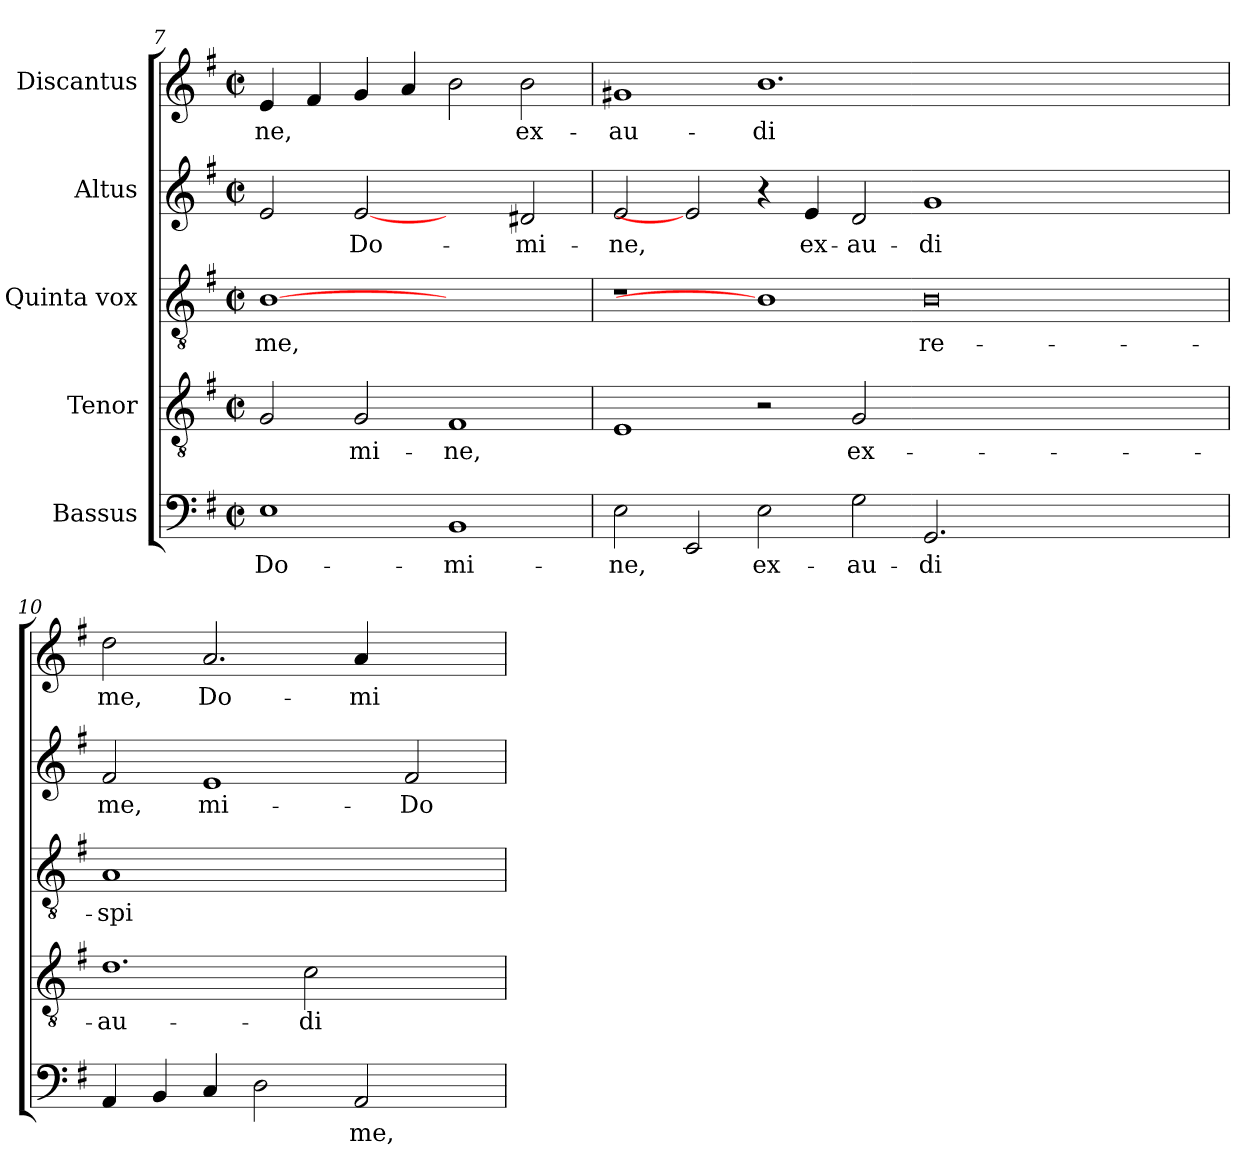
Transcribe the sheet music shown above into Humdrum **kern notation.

**kern	**text	**kern	**text	**kern	**text	**kern	**text	**kern	**text
*part5	*part5	*part4	*part4	*part3	*part3	*part2	*part2	*part1	*part1
*staff5	*staff5	*staff4	*staff4	*staff3	*staff3	*staff2	*staff2	*staff1	*staff1
*I"Bassus	*	*I"Tenor	*	*I"Quinta vox	*	*I"Altus	*	*I"Discantus	*
!!LO:LB:g=z
*clefF4	*	*clefGv2	*	*clefGv2	*	*clefG2	*	*clefG2	*
*k[f#]	*	*k[f#]	*	*k[f#]	*	*k[f#]	*	*k[f#]	*
*G:	*	*G:	*	*G:	*	*G:	*	*G:	*
*M2/2	*	*M2/2	*	*M2/2	*	*M2/2	*	*M2/2	*
*met(c|)	*	*met(c|)	*	*met(c|)	*	*met(c|)	*	*met(c|)	*
=7	=7	=7	=7	=7	=7	=7	=7	=7	=7
!	!LO:LY:b:cj	!	!	!	!LO:LY:b:cj	!	!LO:LY:b	!	!LO:LY:b:cj
1E	Do-	2G/	.	[1B	me,	2e/	.	4e/	-ne,
.	.	.	.	.	.	.	.	4f#/	.
!	!	!	!LO:LY:b:cj	!	!	!	!LO:LY:b:cj	!	!
.	.	2G/	-mi-	.	.	[2e	Do-	4g/	.
.	.	.	.	.	.	.	.	4a/	.
!	!LO:LY:b:cj	!	!LO:LY:b:cj	!	!	!	!	!	!
1BB	-mi-	1F#	-ne,	1ryy	.	2ryy	.	2b\	.
!	!	!	!	!	!	!	!LO:LY:b:cj	!	!LO:LY:b:cj
.	.	.	.	.	.	2d#X/	-mi-	2b\	ex-
=8	=8	=8	=8	=8	=8	=8	=8	=8	=8
!	!LO:LY:b:cj	!	!	!	!	!	!LO:LY:b:cj	!	!LO:LY:b:cj
2E\	-ne,	1E	.	1r	.	2e/	-ne,	1g#X	-au-
2EE/	.	.	.	.	.	2e]	.	.	.
!	!LO:LY:b:cj	!	!	!	!	!	!	!	!LO:LY:b:cj
2E\	ex-	2r	.	1B]	.	4r	.	1.b	-di
!	!	!	!	!	!	!	!LO:LY:b:cj	!	!
.	.	.	.	.	.	4e/	ex-	.	.
!	!LO:LY:b:cj	!	!LO:LY:b:cj	!	!	!	!LO:LY:b:cj	!	!
2G\	-au-	2G/	ex-	.	.	2d/	-au-	.	.
!	!LO:LY:b:cj	!	!	!	!LO:LY:b:cj	!	!LO:LY:b:cj	!	!
2.GG/	-di	0ryy	.	0B	re-	1g	-di	.	.
.	.	.	.	.	.	.	.	1.ryy	.
1ryy	.	.	.	.	.	.	.	.	.
.	.	.	.	.	.	1ryy	.	.	.
4ryy	.	.	.	.	.	.	.	.	.
=10	=10	=10	=10	=10	=10	=10	=10	=10	=10
!	!	!LO:N:vis=1.	!LO:LY:b:cj	!	!LO:LY:b:cj	!	!LO:LY:b:cj	!	!LO:LY:b:cj
4AA/	.	1d	-au-	1A	-spi-	2f#/	me,	2dd\	me,
4BB/	.	.	.	.	.	.	.	.	.
!	!	!	!	!	!	!	!LO:LY:b:cj	!	!LO:LY:b:cj
4C/	.	.	.	.	.	1e	-mi-	2.a/	Do-
2D\	.	.	.	.	.	.	.	.	.
!	!	!	!LO:LY:b:cj	!	!	!	!	!	!
.	.	2c\	-di	1ryy	.	.	.	.	.
!	!LO:LY:b:cj	!	!	!	!	!	!	!	!LO:LY:b:cj
2AA/	me,	.	.	.	.	.	.	4a/	-mi-
!	!	!	!	!	!	!	!LO:LY:b:cj	!	!
.	.	2ryy	.	.	.	2f#/	Do-	2ryy	.
4ryy	.	.	.	.	.	.	.	.	.
=	=	=	=	=	=	=	=	=	=
*-	*-	*-	*-	*-	*-	*-	*-	*-	*-
